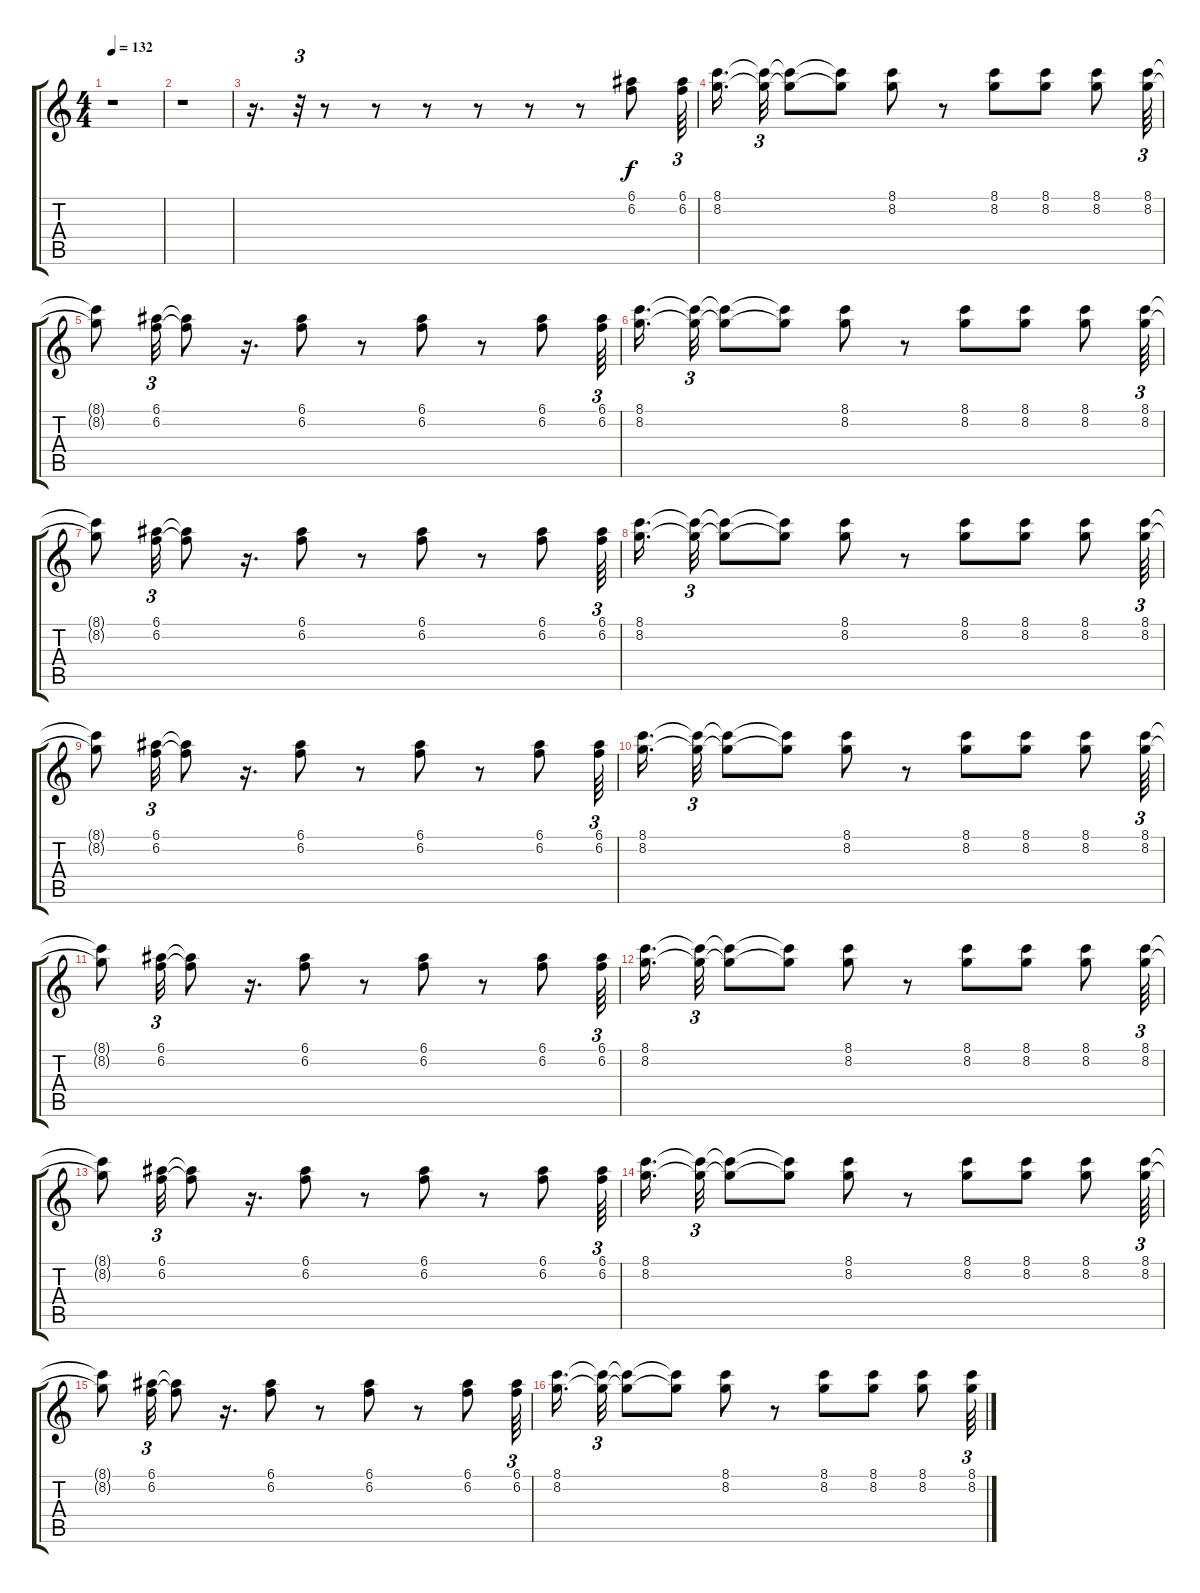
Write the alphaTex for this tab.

\track "" {instrument distortionguitar}
\staff {score tabs}
\tuning (E4 B3 G3 D3 A2 E2) {hide}
\ts (4 4)
\tempo 132
\clef g2
\ks c
r.1{dy f} |
r.1 |
r.16{d} r.32{tu (3 2)} r.8 r.8 r.8 r.8 r.8 r.8 (6.1 6.2).8 (6.1 6.2).64{tu (3 2)} |
(8.1 8.2).16{d beam splitsecondary} (8.1{t} 8.2{t}).32{tu (3 2)} (8.1{t} 8.2{t}).8 (8.1{t} 8.2{t}).8 (8.1 8.2).8 r.8 (8.1 8.2).8 (8.1 8.2).8 (8.1 8.2).8 (8.1 8.2).64{tu (3 2)} |
(8.1{t} 8.2{t}).8 (6.1 6.2).32{tu (3 2)} (6.1{t} 6.2{t}).8 r.16{d} (6.1 6.2).8 r.8 (6.1 6.2).8 r.8 (6.1 6.2).8 (6.1 6.2).64{tu (3 2)} |
(8.1 8.2).16{d beam splitsecondary} (8.1{t} 8.2{t}).32{tu (3 2)} (8.1{t} 8.2{t}).8 (8.1{t} 8.2{t}).8 (8.1 8.2).8 r.8 (8.1 8.2).8 (8.1 8.2).8 (8.1 8.2).8 (8.1 8.2).64{tu (3 2)} |
(8.1{t} 8.2{t}).8 (6.1 6.2).32{tu (3 2)} (6.1{t} 6.2{t}).8 r.16{d} (6.1 6.2).8 r.8 (6.1 6.2).8 r.8 (6.1 6.2).8 (6.1 6.2).64{tu (3 2)} |
(8.1 8.2).16{d beam splitsecondary} (8.1{t} 8.2{t}).32{tu (3 2)} (8.1{t} 8.2{t}).8 (8.1{t} 8.2{t}).8 (8.1 8.2).8 r.8 (8.1 8.2).8 (8.1 8.2).8 (8.1 8.2).8 (8.1 8.2).64{tu (3 2)} |
(8.1{t} 8.2{t}).8 (6.1 6.2).32{tu (3 2)} (6.1{t} 6.2{t}).8 r.16{d} (6.1 6.2).8 r.8 (6.1 6.2).8 r.8 (6.1 6.2).8 (6.1 6.2).64{tu (3 2)} |
(8.1 8.2).16{d beam splitsecondary} (8.1{t} 8.2{t}).32{tu (3 2)} (8.1{t} 8.2{t}).8 (8.1{t} 8.2{t}).8 (8.1 8.2).8 r.8 (8.1 8.2).8 (8.1 8.2).8 (8.1 8.2).8 (8.1 8.2).64{tu (3 2)} |
(8.1{t} 8.2{t}).8 (6.1 6.2).32{tu (3 2)} (6.1{t} 6.2{t}).8 r.16{d} (6.1 6.2).8 r.8 (6.1 6.2).8 r.8 (6.1 6.2).8 (6.1 6.2).64{tu (3 2)} |
(8.1 8.2).16{d beam splitsecondary} (8.1{t} 8.2{t}).32{tu (3 2)} (8.1{t} 8.2{t}).8 (8.1{t} 8.2{t}).8 (8.1 8.2).8 r.8 (8.1 8.2).8 (8.1 8.2).8 (8.1 8.2).8 (8.1 8.2).64{tu (3 2)} |
(8.1{t} 8.2{t}).8 (6.1 6.2).32{tu (3 2)} (6.1{t} 6.2{t}).8 r.16{d} (6.1 6.2).8 r.8 (6.1 6.2).8 r.8 (6.1 6.2).8 (6.1 6.2).64{tu (3 2)} |
(8.1 8.2).16{d beam splitsecondary} (8.1{t} 8.2{t}).32{tu (3 2)} (8.1{t} 8.2{t}).8 (8.1{t} 8.2{t}).8 (8.1 8.2).8 r.8 (8.1 8.2).8 (8.1 8.2).8 (8.1 8.2).8 (8.1 8.2).64{tu (3 2)} |
(8.1{t} 8.2{t}).8 (6.1 6.2).32{tu (3 2)} (6.1{t} 6.2{t}).8 r.16{d} (6.1 6.2).8 r.8 (6.1 6.2).8 r.8 (6.1 6.2).8 (6.1 6.2).64{tu (3 2)} |
(8.1 8.2).16{d beam splitsecondary} (8.1{t} 8.2{t}).32{tu (3 2)} (8.1{t} 8.2{t}).8 (8.1{t} 8.2{t}).8 (8.1 8.2).8 r.8 (8.1 8.2).8 (8.1 8.2).8 (8.1 8.2).8 (8.1 8.2).64{tu (3 2)}
